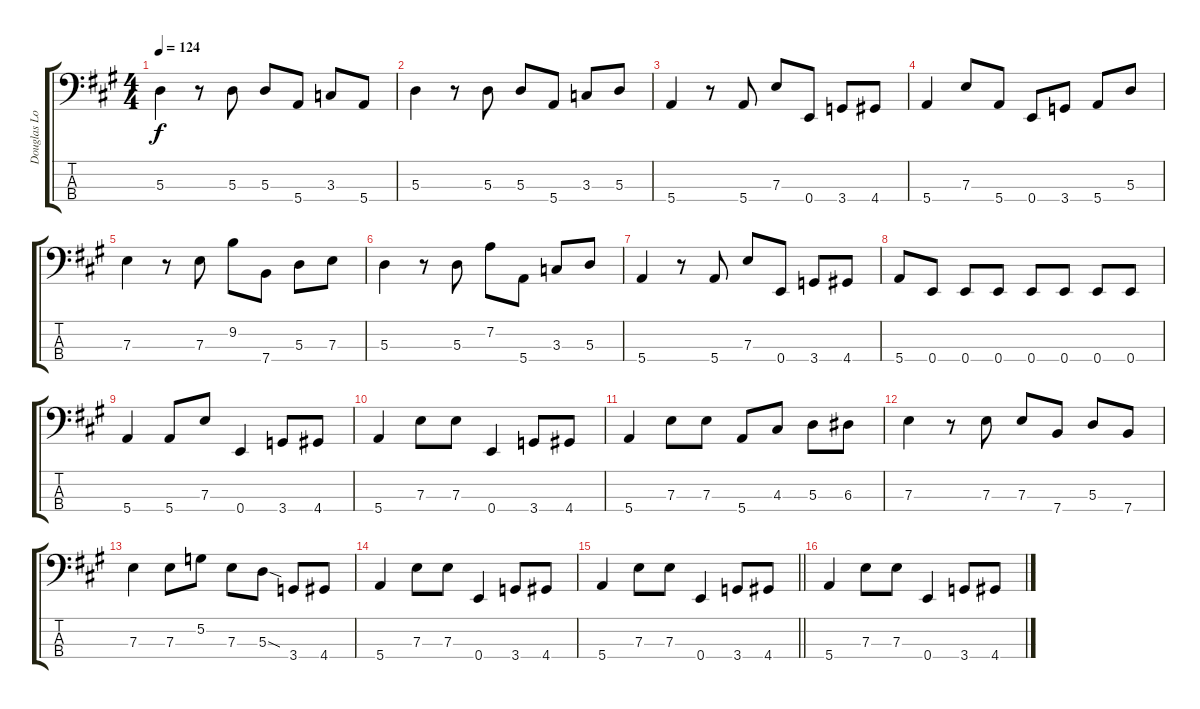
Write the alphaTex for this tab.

\track ("Douglas Loubahn" "Douglas Lo") {instrument electricbasspick}
\staff {score tabs}
\tuning (G2 D2 A1 E1) {hide}
\ts (4 4)
\tempo 124
\clef f4
\ks a
5.3.4{dy f} r.8 5.3.8 5.3.8 5.4.8 3.3.8 5.4.8 |
5.3.4 r.8 5.3.8 5.3.8 5.4.8 3.3.8 5.3.8 |
5.4.4 r.8 5.4.8 7.3.8 0.4.8 3.4.8 4.4.8 |
5.4.4 7.3.8 5.4.8 0.4.8 3.4.8 5.4.8 5.3.8 |
7.3.4 r.8 7.3.8 9.2.8 7.4.8 5.3.8 7.3.8 |
5.3.4 r.8 5.3.8 7.2.8 5.4.8 3.3.8 5.3.8 |
5.4.4 r.8 5.4.8 7.3.8 0.4.8 3.4.8 4.4.8 |
5.4.8 0.4.8 0.4.8 0.4.8 0.4.8 0.4.8 0.4.8 0.4.8 |
5.4.4 5.4.8 7.3.8 0.4.4 3.4.8 4.4.8 |
5.4.4 7.3.8 7.3.8 0.4.4 3.4.8 4.4.8 |
5.4.4 7.3.8 7.3.8 5.4.8 4.3.8 5.3.8 6.3.8 |
7.3.4 r.8 7.3.8 7.3.8 7.4.8 5.3.8 7.4.8 |
7.3.4 7.3.8 5.2.8 7.3.8 5.3{sod}.8 3.4.8 4.4.8 |
5.4.4 7.3.8 7.3.8 0.4.4 3.4.8 4.4.8 |
\barLineRight lightlight
5.4.4 7.3.8 7.3.8 0.4.4 3.4.8 4.4.8 |
5.4.4 7.3.8 7.3.8 0.4.4 3.4.8 4.4.8
